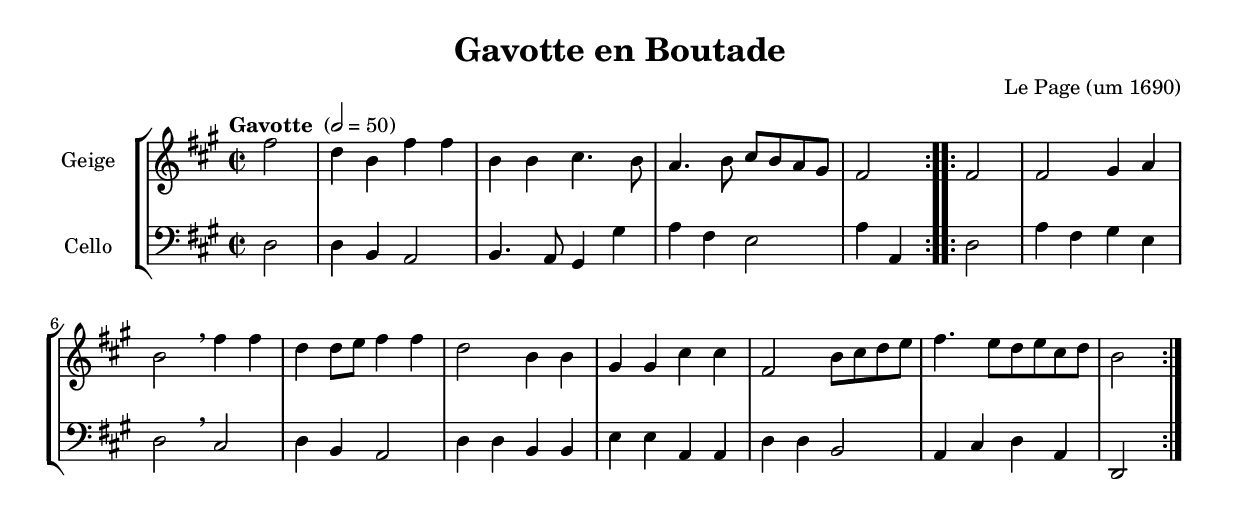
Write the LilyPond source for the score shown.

\version "2.14.2"
\include "deutsch.ly"

#(set-global-staff-size 18)

\header {
  title = "Gavotte en Boutade"
  composer = "Le Page (um 1690)"
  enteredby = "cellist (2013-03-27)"
}

voiceconsts = {
  \time 2/2
  \key a \major
  %\numericTimeSignature
  \compressFullBarRests
  \tempo "Gavotte " 2=50
}

%minstr = "harpsichord"
mihi = "clarinet"
%minstr = "accordion"
milo = "bassoon"

moral = \markup \italic "molto rall."

va = \relative c'' {
  \voiceconsts
  \clef "treble"

  \repeat volta 2 {
    \partial 2 fis2
    d4 h fis' fis
    h, h cis4. h8
    a4. h8 cis h a gis
    fis2
  }

  \repeat volta 2 {
    \partial 2 fis
    fis gis4 a
    h2 \breathe fis'4 fis
    d d8 e fis4 fis

    d2 h4 h
    gis gis cis cis
    fis,2 h8 cis d e
    fis4. e8[ d e cis d]
    h2
  }
}

vb = \relative c {
  \voiceconsts
  \clef "bass"

  \repeat volta 2 {
    \partial 2 d2
    d4 h a2
    h4. a8 gis4 gis'
    a fis e2
    a4 a,
  }

  \repeat volta 2 {
    \partial 2 d2
    a'4 fis gis e
    d2 \breathe cis
    d4 h a2

    d4 d h h
    e e a, a
    d d h2
    a4 cis d a
    d,2
  }
}


music = \new StaffGroup <<
      \new Staff {
	\set Staff.midiInstrument = \mihi
	\set Staff.instrumentName = #"Geige"
	\transpose a a { \va }
      }

      \new Staff {
	\set Staff.midiInstrument = \milo
	\set Staff.instrumentName = #"Cello"
	\transpose a a { \vb }
      }
>>

\book {
  \score {
    \music
    \layout {}
  }

  \score {
    \unfoldRepeats \music

    \midi {
      \context {
        \Score
      }
    }
  }
}
